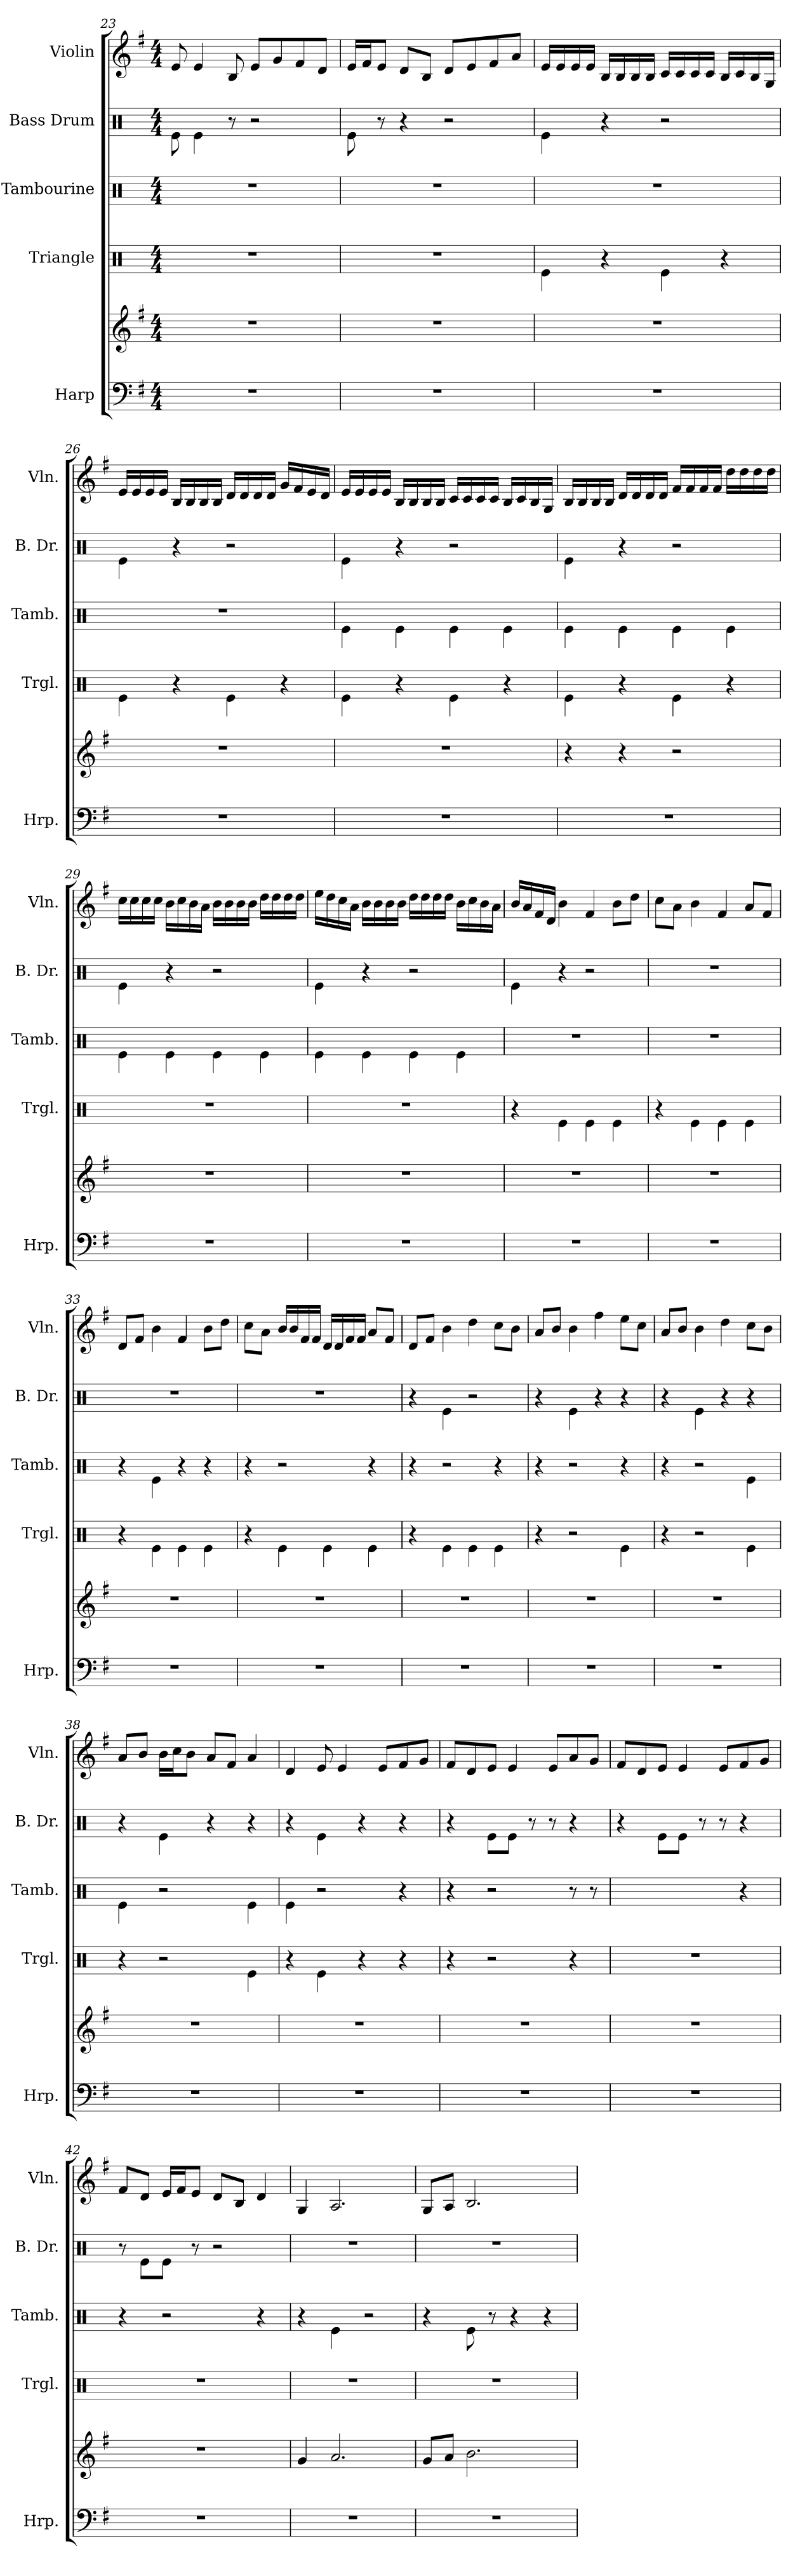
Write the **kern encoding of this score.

**kern	**kern	**kern	**kern	**kern	**kern
*part5	*part5	*part4	*part3	*part2	*part1
*staff6	*staff5	*staff4	*staff3	*staff2	*staff1
*I"Harp	*	*I"Triangle	*I"Tambourine	*I"Bass Drum	*I"Violin
*I'Hrp.	*	*I'Trgl.	*I'Tamb.	*I'B. Dr.	*I'Vln.
*clefF4	*clefG2	*clefX	*clefX	*clefX	*clefG2
*k[f#]	*k[f#]	*k[]	*k[]	*k[]	*k[f#]
*M4/4	*M4/4	*M4/4	*M4/4	*M4/4	*M4/4
=23	=23	=23	=23	=23	=23
1r	1r	1r	1r	8Re\	8e/
.	.	.	.	4Re\	4e/
.	.	.	.	8r	8B/
.	.	.	.	2r	8e/L
.	.	.	.	.	8g/
.	.	.	.	.	8f#/
.	.	.	.	.	8d/J
=24	=24	=24	=24	=24	=24
1r	1r	1r	1r	8Re\	16e/LL
.	.	.	.	.	16f#/J
.	.	.	.	8r	8e/J
.	.	.	.	4r	8d/L
.	.	.	.	.	8B/J
.	.	.	.	2r	8d/L
.	.	.	.	.	8e/
.	.	.	.	.	8f#/
.	.	.	.	.	8a/J
!!LO:LB:g=z
=25	=25	=25	=25	=25	=25
1r	1r	4Re\	1r	4Re\	16e/LL
.	.	.	.	.	16e/
.	.	.	.	.	16e/
.	.	.	.	.	16e/JJ
.	.	4r	.	4r	16B/LL
.	.	.	.	.	16B/
.	.	.	.	.	16B/
.	.	.	.	.	16B/JJ
.	.	4Re\	.	2r	16c/LL
.	.	.	.	.	16c/
.	.	.	.	.	16c/
.	.	.	.	.	16c/JJ
.	.	4r	.	.	16B/LL
.	.	.	.	.	16c/
.	.	.	.	.	16B/
.	.	.	.	.	16G/JJ
=26	=26	=26	=26	=26	=26
1r	1r	4Re\	1r	4Re\	16e/LL
.	.	.	.	.	16e/
.	.	.	.	.	16e/
.	.	.	.	.	16e/JJ
.	.	4r	.	4r	16B/LL
.	.	.	.	.	16B/
.	.	.	.	.	16B/
.	.	.	.	.	16B/JJ
.	.	4Re\	.	2r	16d/LL
.	.	.	.	.	16d/
.	.	.	.	.	16d/
.	.	.	.	.	16d/JJ
.	.	4r	.	.	16g/LL
.	.	.	.	.	16f#/
.	.	.	.	.	16e/
.	.	.	.	.	16d/JJ
!!LO:PB:g=z
=27	=27	=27	=27	=27	=27
1r	1r	4Re\	4Re\	4Re\	16e/LL
.	.	.	.	.	16e/
.	.	.	.	.	16e/
.	.	.	.	.	16e/JJ
.	.	4r	4Re\	4r	16B/LL
.	.	.	.	.	16B/
.	.	.	.	.	16B/
.	.	.	.	.	16B/JJ
.	.	4Re\	4Re\	2r	16c/LL
.	.	.	.	.	16c/
.	.	.	.	.	16c/
.	.	.	.	.	16c/JJ
.	.	4r	4Re\	.	16B/LL
.	.	.	.	.	16c/
.	.	.	.	.	16B/
.	.	.	.	.	16G/JJ
=28	=28	=28	=28	=28	=28
1r	4r	4Re\	4Re\	4Re\	16B/LL
.	.	.	.	.	16B/
.	.	.	.	.	16B/
.	.	.	.	.	16B/JJ
.	4r	4r	4Re\	4r	16d/LL
.	.	.	.	.	16d/
.	.	.	.	.	16d/
.	.	.	.	.	16d/JJ
.	2r	4Re\	4Re\	2r	16f#/LL
.	.	.	.	.	16f#/
.	.	.	.	.	16f#/
.	.	.	.	.	16f#/JJ
.	.	4r	4Re\	.	16dd\LL
.	.	.	.	.	16dd\
.	.	.	.	.	16dd\
.	.	.	.	.	16dd\JJ
!!LO:LB:g=z
=29	=29	=29	=29	=29	=29
1r	1r	1r	4Re\	4Re\	16cc\LL
.	.	.	.	.	16cc\
.	.	.	.	.	16cc\
.	.	.	.	.	16cc\JJ
.	.	.	4Re\	4r	16b\LL
.	.	.	.	.	16cc\
.	.	.	.	.	16b\
.	.	.	.	.	16a\JJ
.	.	.	4Re\	2r	16b\LL
.	.	.	.	.	16b\
.	.	.	.	.	16b\
.	.	.	.	.	16b\JJ
.	.	.	4Re\	.	16dd\LL
.	.	.	.	.	16dd\
.	.	.	.	.	16dd\
.	.	.	.	.	16dd\JJ
=30	=30	=30	=30	=30	=30
1r	1r	1r	4Re\	4Re\	16ee\LL
.	.	.	.	.	16dd\
.	.	.	.	.	16cc\
.	.	.	.	.	16a\JJ
.	.	.	4Re\	4r	16b\LL
.	.	.	.	.	16b\
.	.	.	.	.	16b\
.	.	.	.	.	16b\JJ
.	.	.	4Re\	2r	16dd\LL
.	.	.	.	.	16dd\
.	.	.	.	.	16dd\
.	.	.	.	.	16dd\JJ
.	.	.	4Re\	.	16b\LL
.	.	.	.	.	16cc\
.	.	.	.	.	16b\
.	.	.	.	.	16a\JJ
=31	=31	=31	=31	=31	=31
1r	1r	4r	1r	4Re\	16b/LL
.	.	.	.	.	16a/
.	.	.	.	.	16f#/
.	.	.	.	.	16d/JJ
.	.	4Re\	.	4r	4b\
.	.	4Re\	.	2r	4f#/
.	.	4Re\	.	.	8b\L
.	.	.	.	.	8dd\J
!!LO:PB:g=z
=32	=32	=32	=32	=32	=32
1r	1r	4r	1r	1r	8cc\L
.	.	.	.	.	8a\J
.	.	4Re\	.	.	4b\
.	.	4Re\	.	.	4f#/
.	.	4Re\	.	.	8a/L
.	.	.	.	.	8f#/J
=33	=33	=33	=33	=33	=33
1r	1r	4r	4r	1r	8d/L
.	.	.	.	.	8f#/J
.	.	4Re\	4Re\	.	4b\
.	.	4Re\	4r	.	4f#/
.	.	4Re\	4r	.	8b\L
.	.	.	.	.	8dd\J
=34	=34	=34	=34	=34	=34
1r	1r	4r	4r	1r	8cc\L
.	.	.	.	.	8a\J
.	.	4Re\	2r	.	16b/LL
.	.	.	.	.	16b/
.	.	.	.	.	16f#/
.	.	.	.	.	16f#/JJ
.	.	4Re\	.	.	16d/LL
.	.	.	.	.	16d/
.	.	.	.	.	16f#/
.	.	.	.	.	16f#/JJ
.	.	4Re\	4r	.	8a/L
.	.	.	.	.	8f#/J
=35	=35	=35	=35	=35	=35
1r	1r	4r	4r	4r	8d/L
.	.	.	.	.	8f#/J
.	.	4Re\	2r	4Re\	4b\
.	.	4Re\	.	2r	4dd\
.	.	4Re\	4r	.	8cc\L
.	.	.	.	.	8b\J
=36	=36	=36	=36	=36	=36
1r	1r	4r	4r	4r	8a/L
.	.	.	.	.	8b/J
.	.	2r	2r	4Re\	4b\
.	.	.	.	4r	4ff#\
.	.	4Re\	4r	4r	8ee\L
.	.	.	.	.	8cc\J
!!LO:LB:g=z
=37	=37	=37	=37	=37	=37
1r	1r	4r	4r	4r	8a/L
.	.	.	.	.	8b/J
.	.	2r	2r	4Re\	4b\
.	.	.	.	4r	4dd\
.	.	4Re\	4Re\	4r	8cc\L
.	.	.	.	.	8b\J
=38	=38	=38	=38	=38	=38
1r	1r	4r	4Re\	4r	8a/L
.	.	.	.	.	8b/J
.	.	2r	2r	4Re\	16b\LL
.	.	.	.	.	16cc\J
.	.	.	.	.	8b\J
.	.	.	.	4r	8a/L
.	.	.	.	.	8f#/J
.	.	4Re\	4Re\	4r	4a/
=39	=39	=39	=39	=39	=39
1r	1r	4r	4Re\	4r	4d/
.	.	4Re\	2r	4Re\	8e/
.	.	.	.	.	4e/
.	.	4r	.	4r	.
.	.	.	.	.	8e/L
.	.	4r	4r	4r	8f#/
.	.	.	.	.	8g/J
=40	=40	=40	=40	=40	=40
1r	1r	4r	4r	4r	8f#/L
.	.	.	.	.	8d/
.	.	2r	2r	8Re\L	8e/J
.	.	.	.	8Re\J	4e/
.	.	.	.	8r	.
.	.	.	.	8r	8e/L
.	.	4r	8r	4r	8a/
.	.	.	8r	.	8g/J
=41	=41	=41	=41	=41	=41
1r	1r	1r	4ryy	4r	8f#/L
.	.	.	.	.	8d/
.	.	.	2ryy	8Re\L	8e/J
.	.	.	.	8Re\J	4e/
.	.	.	.	8r	.
.	.	.	.	8r	8e/L
.	.	.	4r	4r	8f#/
.	.	.	.	.	8g/J
!!LO:PB:g=z
=42	=42	=42	=42	=42	=42
1r	1r	1r	4r	8r	8f#/L
.	.	.	.	8Re\L	8d/J
.	.	.	2r	8Re\J	16e/LL
.	.	.	.	.	16f#/J
.	.	.	.	8r	8e/J
.	.	.	.	2r	8d/L
.	.	.	.	.	8B/J
.	.	.	4r	.	4d/
=43	=43	=43	=43	=43	=43
1r	4g/	1r	4r	1r	4G/
.	2.a/	.	4Re\	.	2.A/
.	.	.	2r	.	.
=44	=44	=44	=44	=44	=44
1r	8g/L	1r	4r	1r	8G/L
.	8a/J	.	.	.	8A/J
.	2.b\	.	8Re\	.	2.B/
.	.	.	8r	.	.
.	.	.	4r	.	.
.	.	.	4r	.	.
=	=	=	=	=	=
*-	*-	*-	*-	*-	*-
